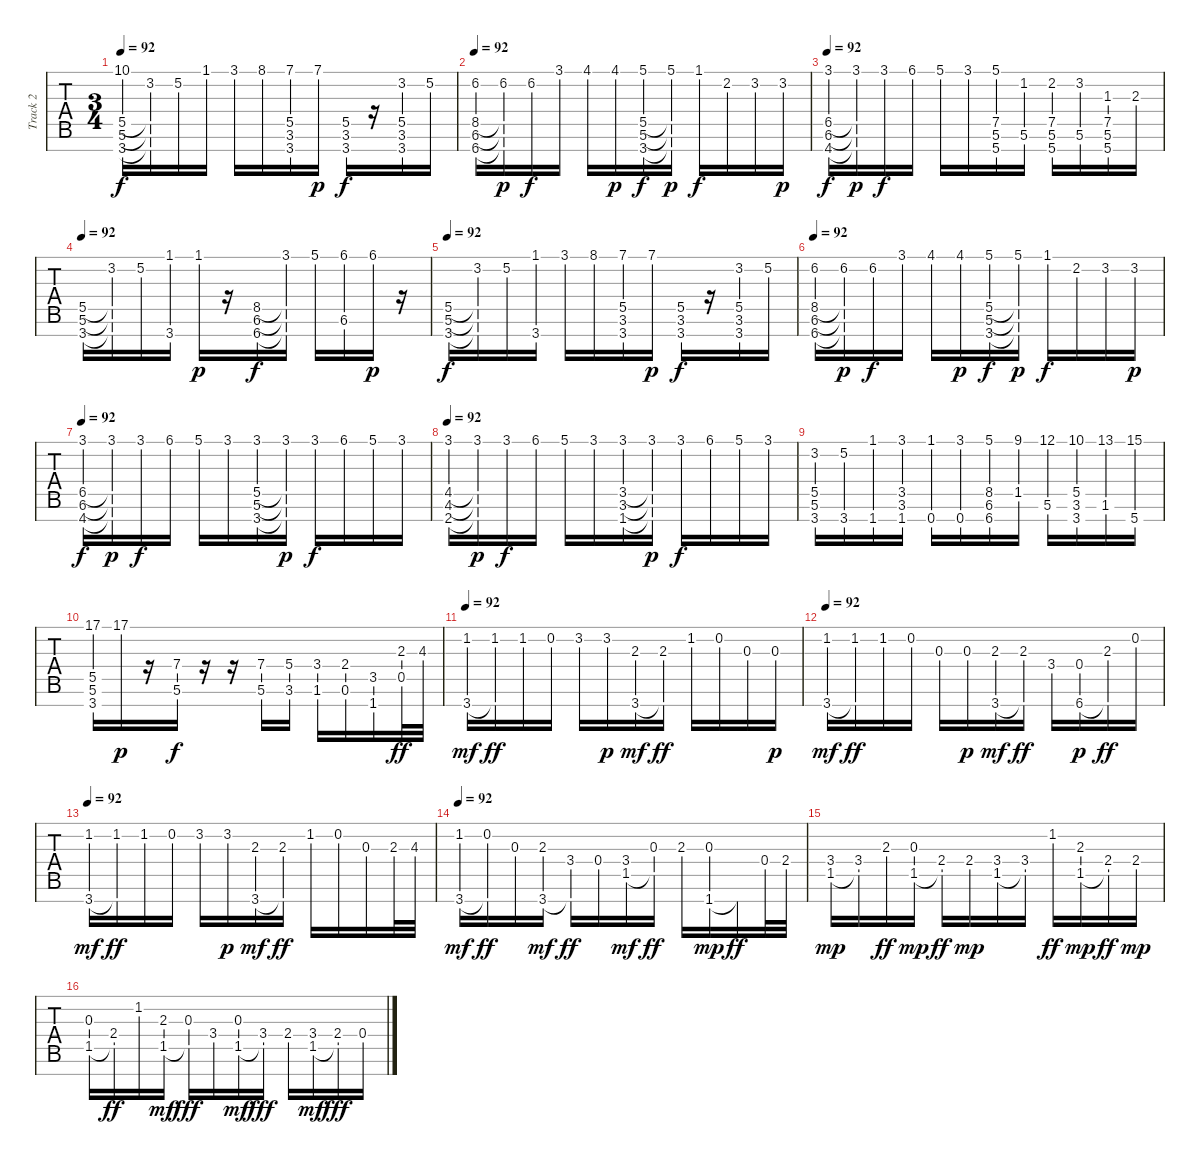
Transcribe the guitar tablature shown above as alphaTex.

\track ("Track 2" "Track 2") {instrument stringensemble1}
\staff {tabs}
\tuning (E4 B3 G3 D3 A2 E2 B1) {hide}
\ts (3 4)
\tempo 92
\clef g2
\ks c
(10.1 5.5 5.6 3.7).16{dy f} (3.2 5.5{t} 5.6{t} 3.7{t}).16 5.2.16 1.1.16 3.1.16 8.1.16 (7.1 5.5 3.6 3.7).16 7.1.16{dy p} (5.5 3.6 3.7).16{dy f} r.16 (3.2 5.5 3.6 3.7).16 5.2.16 |
\tempo 92
(6.2 8.5 6.6 6.7).16 (6.2 8.5{t} 6.6{t} 6.7{t}).16{dy p} 6.2.16{dy f} 3.1.16 4.1.16 4.1.16{dy p} (5.1 5.5 5.6 3.7).16{dy f} (5.1 5.5{t} 5.6{t} 3.7{t}).16{dy p} 1.1.16{dy f} 2.2.16 3.2.16 3.2.16{dy p} |
\tempo 92
(3.1 6.5 6.6 4.7).16{dy f} (3.1 6.5{t} 6.6{t} 4.7{t}).16{dy p} 3.1.16{dy f} 6.1.16 5.1.16 3.1.16 (5.1 7.5 5.6 5.7).16 (1.2 5.6).16 (2.2 7.5 5.6 5.7).16 (3.2 5.6).16 (1.3 7.5 5.6 5.7).16 2.3.16 |
\tempo 92
(5.5 5.6 3.7).16 (3.2 5.5{t} 5.6{t} 3.7{t}).16 5.2.16 (1.1 3.7).16 1.1.16{dy p} r.16 (8.5 6.6 6.7).16{dy f} (3.1 8.5{t} 6.6{t} 6.7{t}).16 5.1.16 (6.1 6.6).16 6.1.16{dy p} r.16 |
\tempo 92
(5.5 5.6 3.7).16{dy f} (3.2 5.5{t} 5.6{t} 3.7{t}).16 5.2.16 (1.1 3.7).16 3.1.16 8.1.16 (7.1 5.5 3.6 3.7).16 7.1.16{dy p} (5.5 3.6 3.7).16{dy f} r.16 (3.2 5.5 3.6 3.7).16 5.2.16 |
\tempo 92
(6.2 8.5 6.6 6.7).16 (6.2 8.5{t} 6.6{t} 6.7{t}).16{dy p} 6.2.16{dy f} 3.1.16 4.1.16 4.1.16{dy p} (5.1 5.5 5.6 3.7).16{dy f} (5.1 5.5{t} 5.6{t} 3.7{t}).16{dy p} 1.1.16{dy f} 2.2.16 3.2.16 3.2.16{dy p} |
\tempo 92
(3.1 6.5 6.6 4.7).16{dy f} (3.1 6.5{t} 6.6{t} 4.7{t}).16{dy p} 3.1.16{dy f} 6.1.16 5.1.16 3.1.16 (3.1 5.5 5.6 3.7).16 (3.1 5.5{t} 5.6{t} 3.7{t}).16{dy p} 3.1.16{dy f} 6.1.16 5.1.16 3.1.16 |
\tempo 92
(3.1 4.5 4.6 2.7).16 (3.1 4.5{t} 4.6{t} 2.7{t}).16{dy p} 3.1.16{dy f} 6.1.16 5.1.16 3.1.16 (3.1 3.5 3.6 1.7).16 (3.1 3.5{t} 3.6{t} 1.7{t}).16{dy p} 3.1.16{dy f} 6.1.16 5.1.16 3.1.16 |
(3.2 5.5 5.6 3.7).16 (5.2 3.7).16 (1.1 1.7).16 (3.1 3.5 3.6 1.7).16 (1.1 0.7).16 (3.1 0.7).16 (5.1 8.5 6.6 6.7).16 (9.1 1.5).16 (12.1 5.6).16 (10.1 5.5 3.6 3.7).16 (13.1 1.6).16 (15.1 5.7).16 |
(17.1 5.5 5.6 3.7).16 17.1.16{dy p} r.16 (7.4 5.6).16{dy f} r.16 r.16 (7.4 5.6).16 (5.4 3.6).16 (3.4 1.6).16 (2.4 0.6).16 (3.5 1.7).16 (2.3{st} 0.5).32{dy ff} 4.3{st}.32 |
\tempo 92
(1.2 3.7).16{dy mf} (1.2 3.7{t}).16{dy ff} 1.2.16 0.2.16 3.2.16 3.2.16{dy p} (2.3 3.7).16{dy mf} (2.3 3.7{t}).16{dy ff} 1.2.16 0.2.16 0.3.16 0.3.16{dy p} |
\tempo 92
(1.2 3.7).16{dy mf} (1.2 3.7{t}).16{dy ff} 1.2.16 0.2.16 0.3.16 0.3.16{dy p} (2.3 3.7).16{dy mf} (2.3 3.7{t}).16{dy ff} 3.4.16 (0.4 6.7).16{dy p} (2.3{st} 6.7{t}).16{dy ff} 0.2{st}.16 |
\tempo 92
(1.2 3.7).16{dy mf} (1.2 3.7{t}).16{dy ff} 1.2.16 0.2.16 3.2.16 3.2.16{dy p} (2.3 3.7).16{dy mf} (2.3 3.7{t}).16{dy ff} 1.2.16 0.2.16 0.3.16 2.3{st}.32 4.3{st}.32 |
\tempo 92
(1.2 3.7).16{dy mf} (0.2 3.7{t}).16{dy ff} 0.3.16 (2.3 3.7).16{dy mf} (3.4 3.7{t}).16{dy ff} 0.4.16 (3.4 1.5).16{dy mf} (0.3 1.5{t}).16{dy ff} 2.3.16 (0.3 1.7).16{dy mp} 1.7{t}.16{dy ff} 0.4.32 2.4.32 |
(3.4 1.5).16{dy mp} (3.4 1.5{t}).16 2.3.16{dy ff} (0.3 1.5).16{dy mp} (2.4 1.5{t}).16{dy ff} 2.4.16{dy mp} (3.4 1.5).16 (3.4 1.5{t}).16 1.2.16{dy ff} (2.3 1.5).16{dy mp} (2.4 1.5{t}).16{dy ff} 2.4.16{dy mp} |
(0.3 1.5).16{volume 9} (2.4 1.5{t}).16{dy ff} 1.2.16 (2.3 1.5).16{dy mf} (0.3 1.5{t}).16{dy fff} 3.4.16 (0.3 1.5).16{dy mf} (3.4 1.5{t}).16{dy fff} 2.4.16 (3.4 1.5).16{dy mf} (2.4 1.5{t}).16{dy fff} 0.4.16
